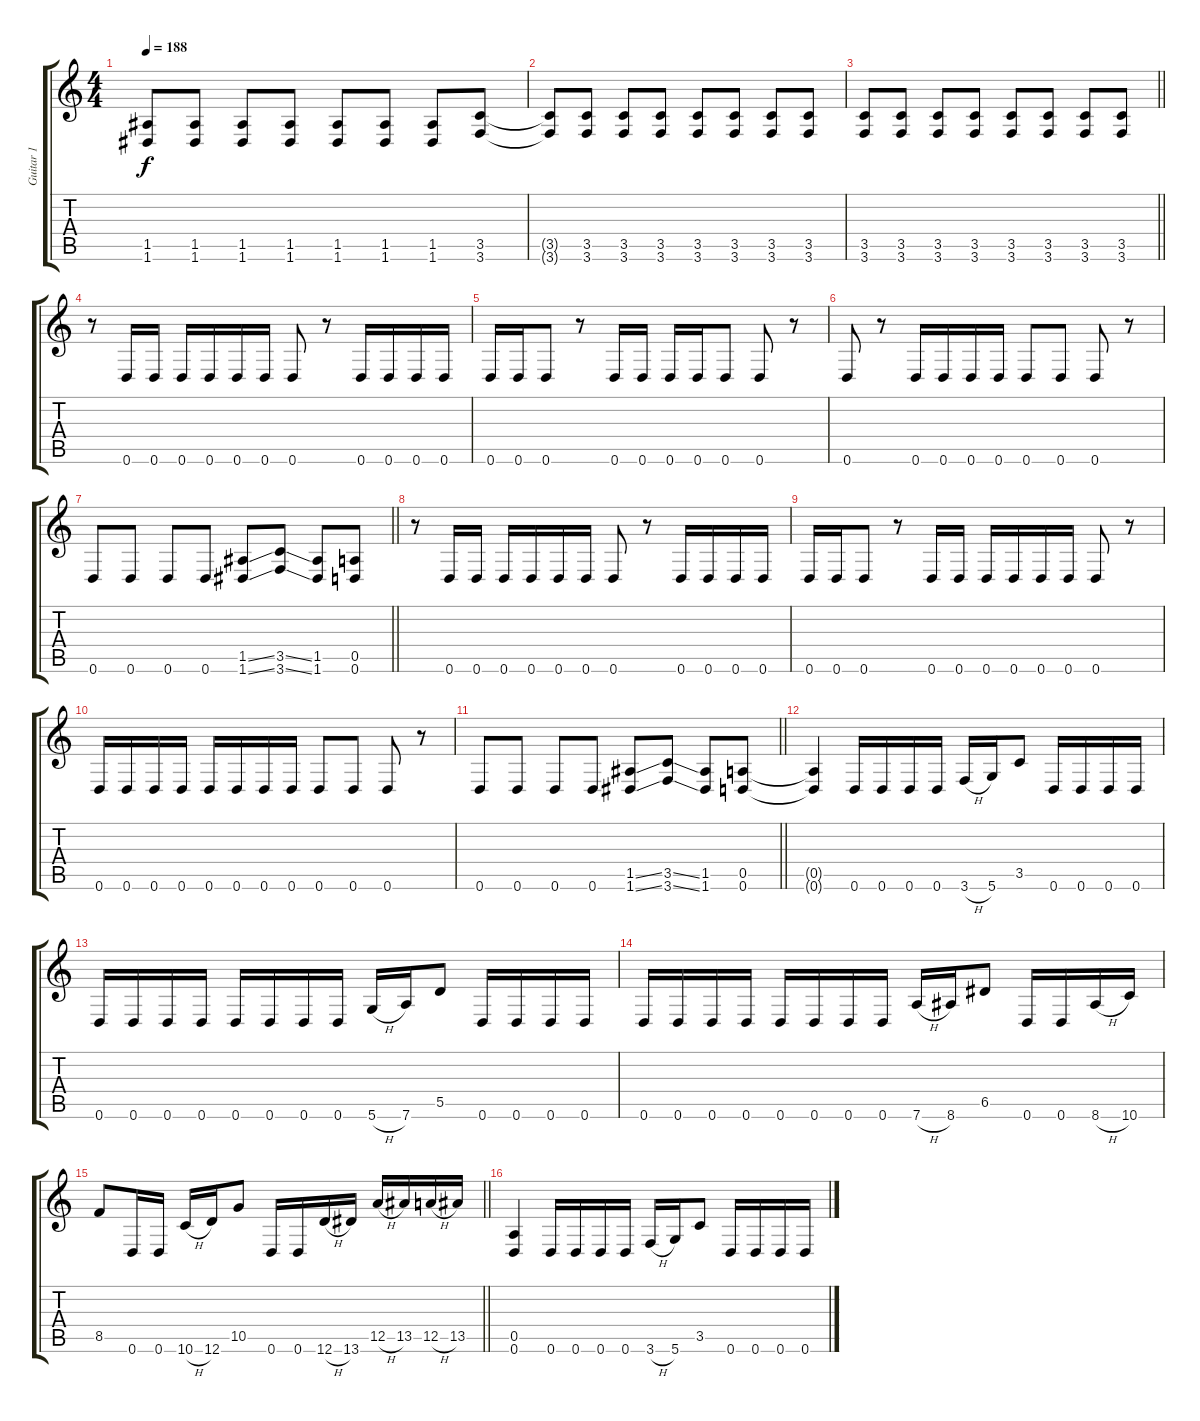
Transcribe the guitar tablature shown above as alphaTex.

\track ("Guitar 1" "Guitar 1") {instrument distortionguitar}
\staff {score tabs}
\tuning (E4 B3 G3 D3 A2 D2) {hide}
\ts (4 4)
\tempo 188
\clef g2
\ks c
(1.5 1.6).8{dy f} (1.5 1.6).8 (1.5 1.6).8 (1.5 1.6).8 (1.5 1.6).8 (1.5 1.6).8 (1.5 1.6).8 (3.5 3.6).8 |
(3.5{t} 3.6{t}).8 (3.5 3.6).8 (3.5 3.6).8 (3.5 3.6).8 (3.5 3.6).8 (3.5 3.6).8 (3.5 3.6).8 (3.5 3.6).8 |
\barLineRight lightlight
(3.5 3.6).8 (3.5 3.6).8 (3.5 3.6).8 (3.5 3.6).8 (3.5 3.6).8 (3.5 3.6).8 (3.5 3.6).8 (3.5 3.6).8 |
\section ("" "")
r.8 0.6.16 0.6.16 0.6.16 0.6.16 0.6.16 0.6.16 0.6.8 r.8 0.6.16 0.6.16 0.6.16 0.6.16 |
0.6.16 0.6.16 0.6.8 r.8 0.6.16 0.6.16 0.6.16 0.6.16 0.6.8 0.6.8 r.8 |
0.6.8 r.8 0.6.16 0.6.16 0.6.16 0.6.16 0.6.8 0.6.8 0.6.8 r.8 |
\barLineRight lightlight
0.6.8 0.6.8 0.6.8 0.6.8 (1.5{ss} 1.6{ss}).8 (3.5{ss} 3.6{ss}).8 (1.5 1.6).8 (0.5 0.6).8 |
r.8 0.6.16 0.6.16 0.6.16 0.6.16 0.6.16 0.6.16 0.6.8 r.8 0.6.16 0.6.16 0.6.16 0.6.16 |
0.6.16 0.6.16 0.6.8 r.8 0.6.16 0.6.16 0.6.16 0.6.16 0.6.16 0.6.16 0.6.8 r.8 |
0.6.16 0.6.16 0.6.16 0.6.16 0.6.16 0.6.16 0.6.16 0.6.16 0.6.8 0.6.8 0.6.8 r.8 |
\barLineRight lightlight
0.6.8 0.6.8 0.6.8 0.6.8 (1.5{ss} 1.6{ss}).8 (3.5{ss} 3.6{ss}).8 (1.5 1.6).8 (0.5 0.6).8 |
\section ("" "")
(0.5{t} 0.6{t}).4 0.6.16 0.6.16 0.6.16 0.6.16 3.6{h}.16 5.6.16 3.5.8 0.6.16 0.6.16 0.6.16 0.6.16 |
0.6.16 0.6.16 0.6.16 0.6.16 0.6.16 0.6.16 0.6.16 0.6.16 5.6{h}.16 7.6.16 5.5.8 0.6.16 0.6.16 0.6.16 0.6.16 |
0.6.16 0.6.16 0.6.16 0.6.16 0.6.16 0.6.16 0.6.16 0.6.16 7.6{h}.16 8.6.16 6.5.8 0.6.16 0.6.16 8.6{h}.16 10.6.16 |
\barLineRight lightlight
8.5.8 0.6.16 0.6.16 10.6{h}.16 12.6.16 10.5.8 0.6.16 0.6.16 12.6{h}.16 13.6.16 12.5{h}.16 13.5.16 12.5{h}.16 13.5.16 |
(0.5 0.6).4 0.6.16 0.6.16 0.6.16 0.6.16 3.6{h}.16 5.6.16 3.5.8 0.6.16 0.6.16 0.6.16 0.6.16
